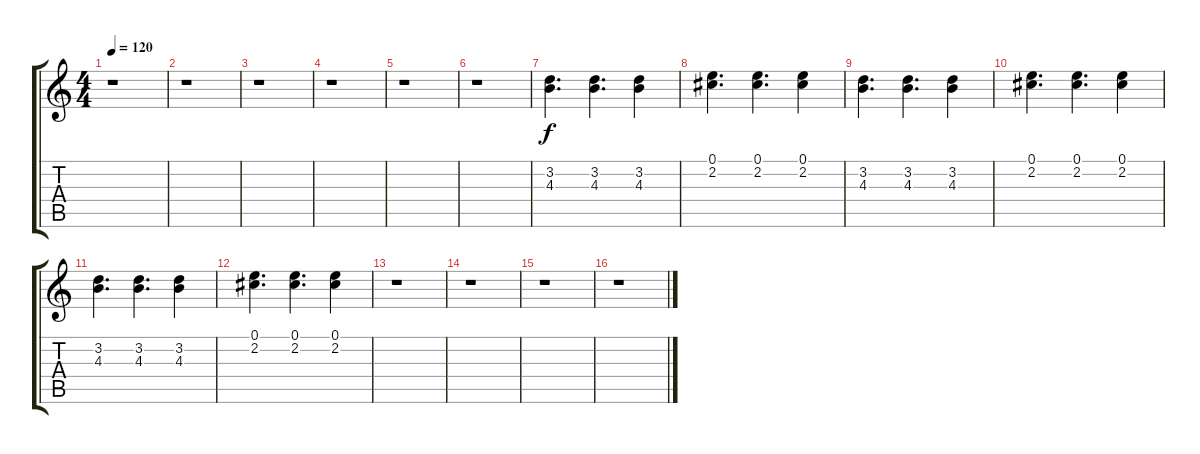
\track "" {instrument acousticguitarsteel}
\staff {score tabs}
\tuning (E4 B3 G3 D3 A2 E2) {hide}
\ts (4 4)
\tempo 120
\clef g2
\ks c
r.1{dy f} |
r.1 |
r.1 |
r.1 |
r.1 |
r.1 |
(3.2 4.3).4{d} (3.2 4.3).4{d} (3.2 4.3).4 |
(0.1 2.2).4{d} (0.1 2.2).4{d} (0.1 2.2).4 |
(3.2 4.3).4{d} (3.2 4.3).4{d} (3.2 4.3).4 |
(0.1 2.2).4{d} (0.1 2.2).4{d} (0.1 2.2).4 |
(3.2 4.3).4{d} (3.2 4.3).4{d} (3.2 4.3).4 |
(0.1 2.2).4{d} (0.1 2.2).4{d} (0.1 2.2).4 |
r.1 |
r.1 |
r.1 |
r.1
